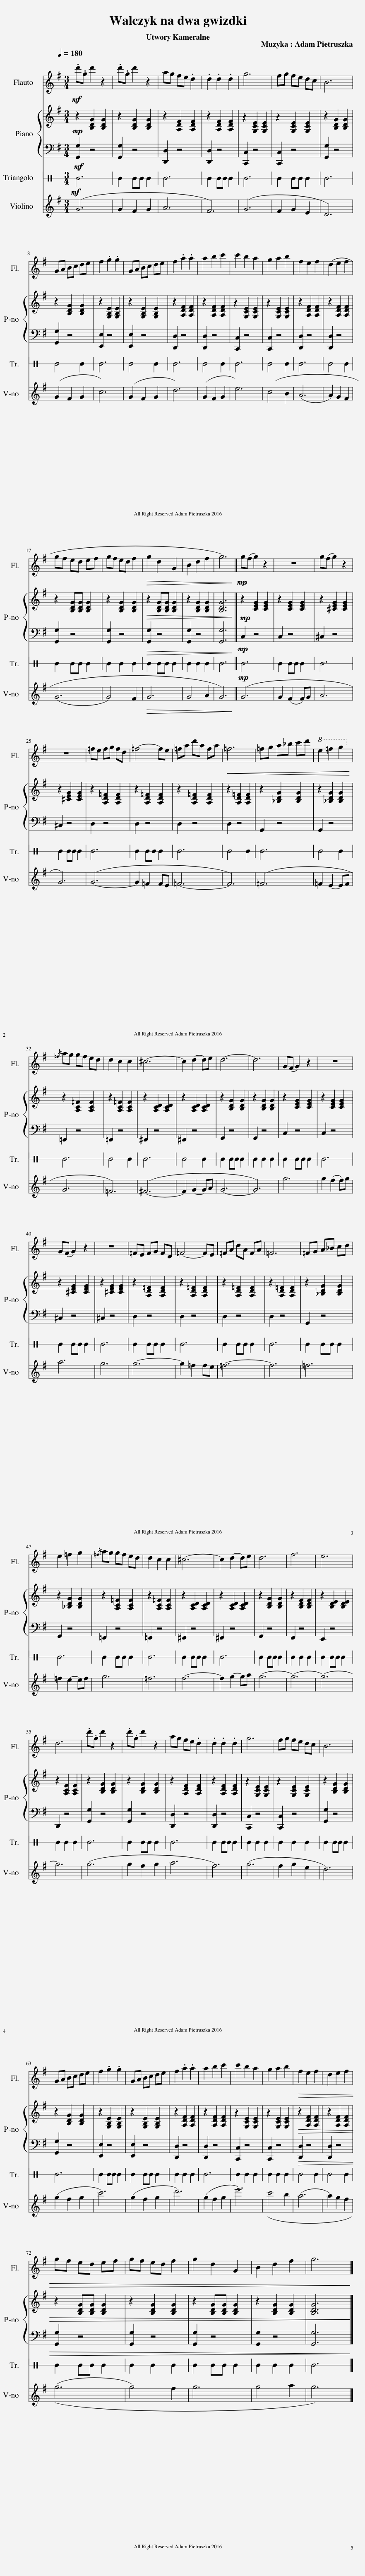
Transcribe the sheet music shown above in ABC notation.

X:1
%%score 1 { 2 | 3 } 4 5
L:1/8
Q:1/4=180
M:3/4
I:linebreak $
K:G
V:1 treble
V:2 treble
V:3 bass
V:4 perc stafflines=1
K:none
V:5 treble
V:1
!mf! .d'.g d'2 z2 | .d'.g d'2 z2 | ag fe .d2 | .d2 .d2 .d2 | g6 | %5
 fg fe dc | B6 |$ GA Bc de | f2 .g2 .g2 | GA Bc de | %10
 f2 .a2 .a2 | a2 b2 c'2 | c'2 b2 a2 | g2 a2 b2 | f2 e2 f2 | %15
 (d2 e2 f2 |$ gf ed ef | gf ed f2 |!>(! g2 d2 G2 | B2 d2 f2 | %20
 g6)!>)! ||!mp! g(f g2) z2 | z6 | g(f g2) z2 |$ z6 | %25
 =fe fg fd | =f4- fe | =fa d'a fa |!<(! =f6 | =fg a_b c'd' | %30
!8va(! e'2 =f'2 g'2!<)!!8va)! |${/=f} ag gf ed | d2 c2 c2 | ^c6- | c2 d2- de | %35
 d6- | d6 | G(F G2) z2 | z6 |$ G(F G2) z2 | %40
 z6 | =FE FG FD | =F4- FE | =FA dA FA | =F6 | %45
 =FG A_B cd |$ e2 =f2 g2 |{/=f} ag gf ed | d2 c2 c2 | ^c6- | %50
 c2 d2- de | d6 | f6 | e6 |$ d6 | %55
 .d'.g d'2 z2 | .d'.g d'2 z2 | ag fe .d2 | .d2 .d2 .d2 | g6 | %60
 fg fe dc | B6 |$ GA Bc de | f2 .g2 .g2 | GA Bc de | %65
 f2 .a2 .a2 | a2 b2 c'2 | c'2 b2 a2 | g2 a2 b2 |!>(! f2 e2 f2 | %70
 d2 e2 f2 |$ gf ed ef | gf ed f2 | g2 d2 G2 | B2 d2 f2 | %75
 g6!>)! |] %76
V:2
 z2 [B,DG]2 [B,DG]2 | z2 [B,DG]2 [B,DG]2 | z2 [A,DF]2 [A,DF]2 | z2 [A,DF]2 [A,DF]2 | z2 [G,CE]2 [G,CE]2 | %5
 z2 [G,CE]2 [G,CE]2 | z2 [B,DG]2 [B,DG]2 |$ z2 [B,DG]2 [B,DG]2 | z2 [G,B,E]2 [G,B,E]2 | z2 [G,B,E]2 [G,B,E]2 | %10
 z2 [A,DF]2 [A,DF]2 | z2 [A,DF]2 [A,DF]2 | z2 [G,CE]2 [G,CE]2 | z2 [G,CE]2 [G,CE]2 | z2 [A,DF]2 [A,DF]2 | %15
 z2 [A,DF]2 [A,DF]2 |$ z2 [B,DG][B,DG] [B,DG]2 | z2 [B,DG]2 [B,DG]2 |!>(! z2 [B,DG][B,DG] [B,DG]2 | z2 [B,DG]2 [B,DG]2 | %20
 [B,DG]6!>)! || z2 [CEG]2 [CEG]2 | z2 [CEG]2 [CEG]2 | z2 [^CEG]2 [CEG]2 |$ z2 [^CEG]2 [CEG]2 | %25
 z2 [A,D=F]2 [A,DF]2 | z2 [A,D=F]2 [A,DF]2 | z2 [A,D=F]2 [A,DF]2 | z2 [A,D=F]2 [A,DF]2 | z2 [_B,DG]2 [B,DG]2 | %30
 z2 [_B,DG]2 [B,DG]2 |$ z2 [A,C=F]2 [A,CF]2 | z2 [A,C=F]2 [A,CF]2 | z2 [A,CD]2 [A,CD]2 | z2 [A,CD]2 [A,CD]2 | %35
 z2 [B,DG]2 [B,DG]2 | z2 [B,DG]2 [B,DG]2 | z2 [CEG]2 [CEG]2 | z2 [CEG]2 [CEG]2 |$ z2 [^CEG]2 [CEG]2 | %40
 z2 [^CEG]2 [CEG]2 | z2 [A,D=F]2 [A,DF]2 | z2 [A,D=F]2 [A,DF]2 | z2 [A,D=F]2 [A,DF]2 | z2 [A,D=F]2 [A,DF]2 | %45
 z2 [_B,DG]2 [B,DG]2 |$ z2 [_B,DG]2 [B,DG]2 | z2 [A,C=F]2 [A,CF]2 | z2 [A,C=F]2 [A,CF]2 | z2 [A,CD]2 [A,CD]2 | %50
 z2 [A,CD]2 [A,CD]2 | z2 [B,DG]2 [B,DG]2 | z2 [B,DF]2 [B,DF]2 | z2 [B,DE]2 [B,DE]2 |$ z2 [A,CF]2 [A,CF]2 | %55
 z2 [B,DG]2 [B,DG]2 | z2 [B,DG]2 [B,DG]2 | z2 [A,DF]2 [A,DF]2 | z2 [A,DF]2 [A,DF]2 | z2 [G,CE]2 [G,CE]2 | %60
 z2 [G,CE]2 [G,CE]2 | z2 [B,DG]2 [B,DG]2 |$ z2 [B,DG]2 [B,DG]2 | z2 [G,B,E]2 [G,B,E]2 | z2 [G,B,E]2 [G,B,E]2 | %65
 z2 [A,DF]2 [A,DF]2 | z2 [A,DF]2 [A,DF]2 | z2 [G,CE]2 [G,CE]2 | z2 [G,CE]2 [G,CE]2 |!>(! z2 [A,DF]2 [A,DF]2 | %70
 z2 [A,DF]2 [A,DF]2 |$ z2 [B,DG][B,DG] [B,DG]2 | z2 [B,DG]2 [B,DG]2 | z2 [B,DG][B,DG] [B,DG]2 | z2 [B,DG]2 [B,DG]2 | %75
 [B,DG]6!>)! |] %76
V:3
!mp! [G,,G,]2 z4 | [G,,G,]2 z4 | [D,,D,]2 z4 | [D,,D,]2 z4 | [C,,C,]2 z4 | %5
 [C,,C,]2 z4 | [G,,G,]2 z4 |$ [G,,G,]2 z4 | [E,,E,]2 z4 | [E,,E,]2 z4 | %10
 [D,,D,]2 z4 | [D,,D,]2 z4 | [C,,C,]2 z4 | [C,,C,]2 z4 | [D,,D,]2 z4 | %15
 [D,,D,]2 z4 |$ [G,,G,]2 z4 | [G,,G,]2 z4 |!>(! [G,,G,]2 z4 | [G,,G,]2 z4 | %20
 [G,,G,]6!>)! ||!mp! C,2 z4 | C,2 z4 | ^C,2 z4 |$ ^C,2 z4 | %25
 D,2 z4 | D,2 z4 | D,2 z4 | D,2 z4 | G,,2 z4 | %30
 G,,2 z4 |$ =F,,2 z4 | =F,,2 z4 | ^F,,2 z4 | ^F,,2 z4 | %35
 G,,2 z4 | G,,2 z4 | C,2 z4 | C,2 z4 |$ ^C,2 z4 | %40
 ^C,2 z4 | D,2 z4 | D,2 z4 | D,2 z4 | D,2 z4 | %45
 G,,2 z4 |$ G,,2 z4 | =F,,2 z4 | =F,,2 z4 | ^F,,2 z4 | %50
 ^F,,2 z4 | G,,2 z4 | F,,2 z4 | E,,2 z4 |$ D,,2 z4 | %55
 [G,,G,]2 z4 | [G,,G,]2 z4 | [D,,D,]2 z4 | [D,,D,]2 z4 | [C,,C,]2 z4 | %60
 [C,,C,]2 z4 | [G,,G,]2 z4 |$ [G,,G,]2 z4 | [E,,E,]2 z4 | [E,,E,]2 z4 | %65
 [D,,D,]2 z4 | [D,,D,]2 z4 | [C,,C,]2 z4 | [C,,C,]2 z4 | [D,,D,]2 z4 | %70
 [D,,D,]2 z4 |$ [G,,G,]2 z4 | [G,,G,]2 z4 | [G,,G,]2 z4 | [G,,G,]2 z4 | %75
 [G,,G,]6 |] %76
V:4
[K:C]!mf! E6 | E2 EE E2 | E6 | E2 EE E2 | E6 | %5
 E2 EE E2 | E6 |$ E4 E2 | E6 | E4 E2 | %10
 E6 | E4 E2 | E6 | E4 E2 | E6 | %15
 E4 E2 |$ E2 EE E2 | E2 E2 E2 | E2 EE E2 | E2 E2 E2 | %20
 E6 ||!mp! E6 | E2 EE E2 | E6 |$ E2 EE E2 | %25
 E6 | E2 EE E2 | E6 | E4 E2 | E6 | %30
 E4 E2 |$ E6 | E4 E2 | E6 | E4 E2 | %35
 E2 EE E2 | E2 E2 E2 | E2 EE E2 | E6 |$ E2 EE E2 | %40
 E6 | E2 EE E2 | E6 | E2 EE E2 | E6 | %45
 E2 EE E2 |$ E6 | E2 EE E2 | E6 | E2 EE E2 | %50
 E6 | E2 EE E2 | E2 E2 E2 | E2 EE E2 |$ E2 E2 E2 | %55
 E6 | E2 EE E2 | E6 | E2 EE E2 | E2 E2 E2 | %60
 E2 E2 E2 | E2 EE E2 |$ E6 | E2 EE E2 | E2 EE E2 | %65
 E2 E2 E2 | E6 | E2 E2 E2 | E2 E2 E2 |!>(! E4 E2 | %70
 E4 E2 |$ E2 EE E2 | E2 E2 E2 | E2 EE E2 | E2 E2 E2 | %75
 E6!>)! |] %76
V:5
!mf! (G6 | G2 F2 G2 | A6 | F6) | (G6 | %5
 F2 G2 E2 | D6) |$ (G2 F2 G2 | c6) | (G2 F2 G2 | %10
 d6) | (G2 F2 G2 | e6) | (c4 B2 | (A6 | %15
 A2) G2 F2 |$ (G6 | G4) F2 |!>(! G6 | G4 A2 | %20
 G6)!>)! ||!mp! (G6 | G2 (F2 F)G | A6 |$ G6) | %25
 (G6- | G2 =F2 FE | =F6- | F6) | (=F6 | %30
 =F2 E2- EF |$ G6 | =F6) | (^F6- | F2 G2- GA | %35
 G6- | G6) | g6 | g2 (f2 f)g |$ a6 | %40
 g6 | g6- | g2 =f2 fe | =f6- | f6 | %45
 =f6 |$ =f2 e2- ef | g6 | =f6 | f6- | %50
 f2 g2- ga | g6- | g6- | g6- |$ g6 | %55
 (g6 | g2 f2 g2 | a6 | f6) | (g6 | %60
 f2 g2 e2 | d6) |$ (g2 f2 g2 | c'6) | (g2 f2 g2 | %65
 d'6) | (g2 f2 g2 | e'6) | (c'4 b2 | (a6 | %70
 a2) g2 f2 |$ (g6 | g4) f2 | g6 | g4 a2 | %75
 g6) |] %76
